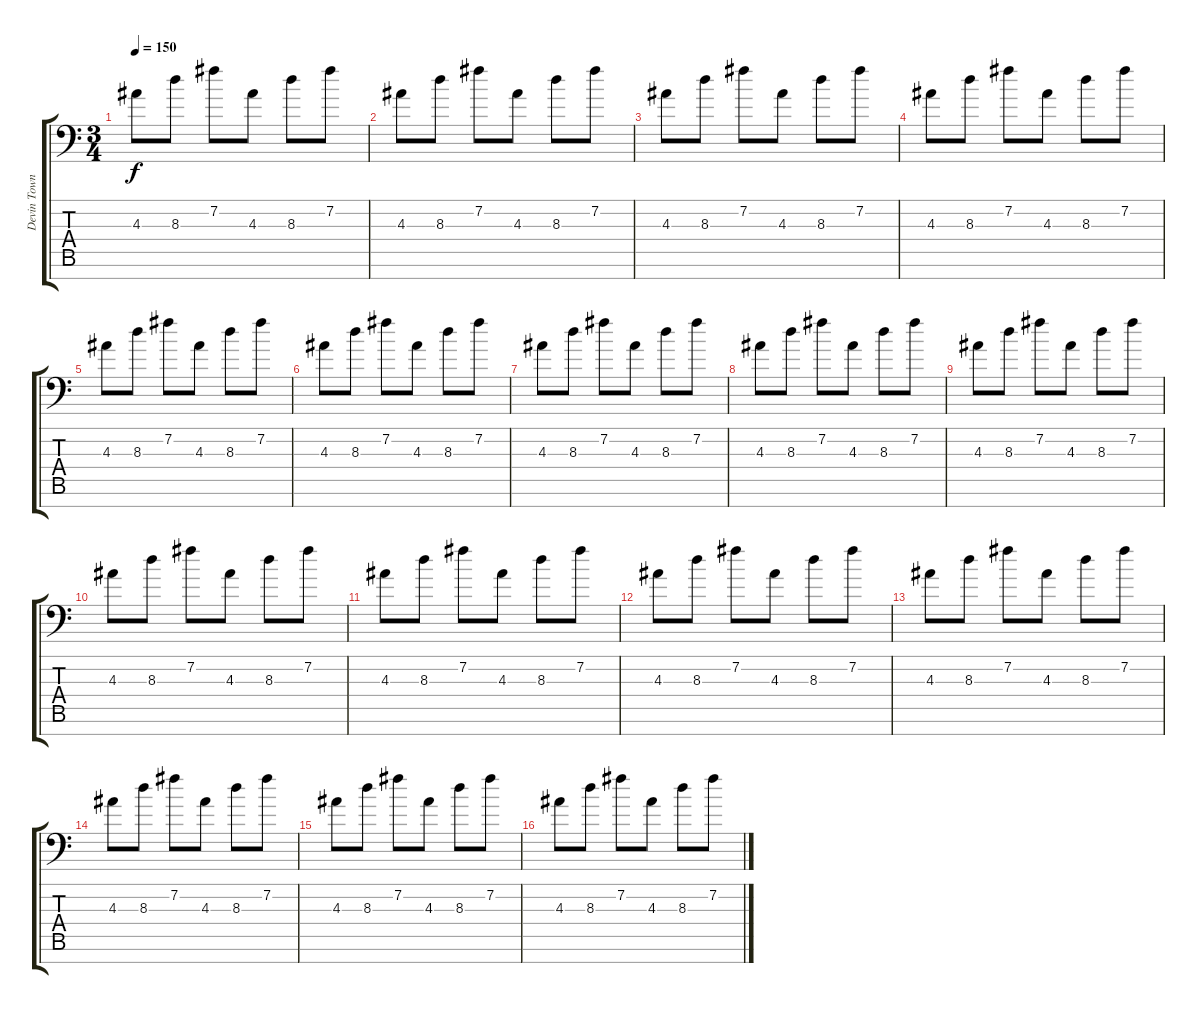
\track ("Devin Townsend" "Devin Town") {instrument distortionguitar}
\staff {score tabs}
\tuning (Eb4 B3 Gb3 B2 Gb2 B1 Gb1) {hide}
\ts (3 4)
\tempo 150
\clef f4
\ks c
4.3.8{dy f} 8.3.8 7.2.8 4.3.8 8.3.8 7.2.8 |
4.3.8 8.3.8 7.2.8 4.3.8 8.3.8 7.2.8 |
4.3.8 8.3.8 7.2.8 4.3.8 8.3.8 7.2.8 |
4.3.8 8.3.8 7.2.8 4.3.8 8.3.8 7.2.8 |
4.3.8 8.3.8 7.2.8 4.3.8 8.3.8 7.2.8 |
4.3.8 8.3.8 7.2.8 4.3.8 8.3.8 7.2.8 |
4.3.8 8.3.8 7.2.8 4.3.8 8.3.8 7.2.8 |
4.3.8 8.3.8 7.2.8 4.3.8 8.3.8 7.2.8 |
4.3.8 8.3.8 7.2.8 4.3.8 8.3.8 7.2.8 |
4.3.8 8.3.8 7.2.8 4.3.8 8.3.8 7.2.8 |
4.3.8 8.3.8 7.2.8 4.3.8 8.3.8 7.2.8 |
4.3.8 8.3.8 7.2.8 4.3.8 8.3.8 7.2.8 |
4.3.8 8.3.8 7.2.8 4.3.8 8.3.8 7.2.8 |
4.3.8 8.3.8 7.2.8 4.3.8 8.3.8 7.2.8 |
4.3.8 8.3.8 7.2.8 4.3.8 8.3.8 7.2.8 |
4.3.8 8.3.8 7.2.8 4.3.8 8.3.8 7.2.8
